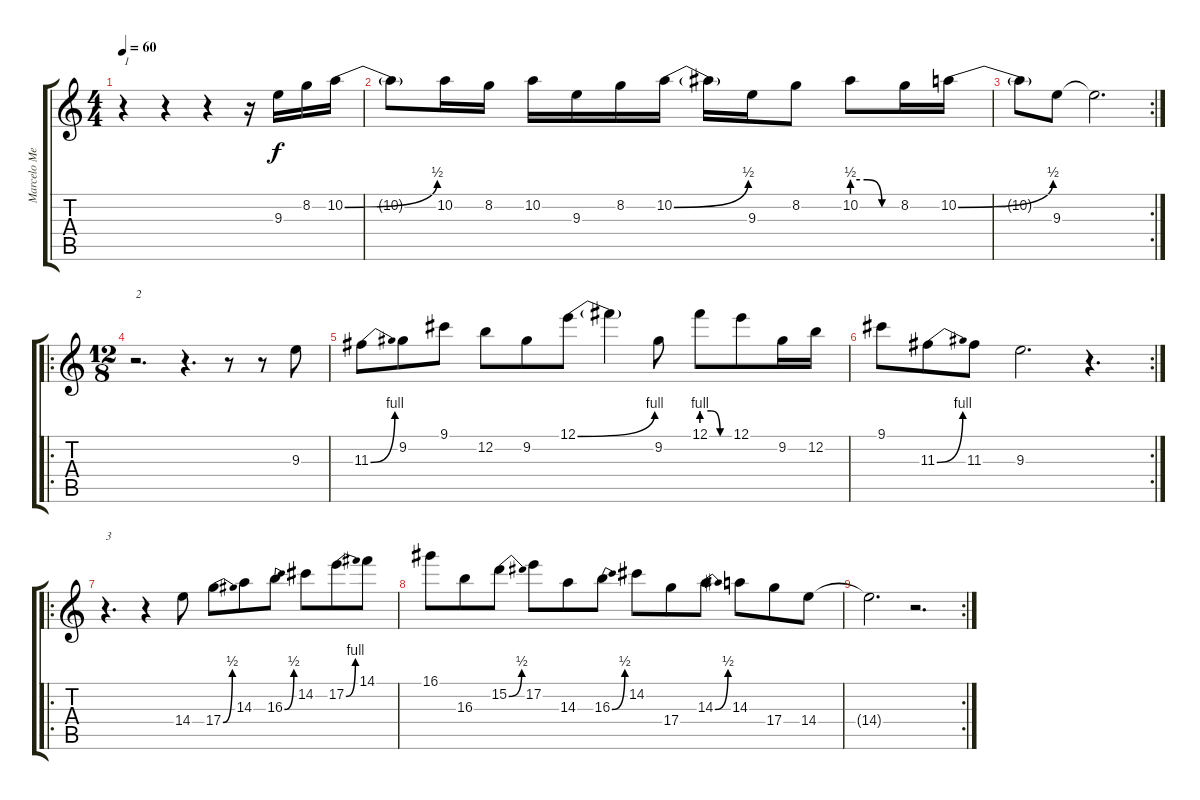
\track ("Marcelo Mello" "Marcelo Me") {instrument acousticguitarnylon}
\staff {score tabs}
\tuning (E4 B3 G3 D3 A2 E2) {hide}
\ts (4 4)
\tempo 60
\clef g2
\ks c
r.4{txt "1" dy f instrument acousticguitarnylon} r.4 r.4 r.16 9.3.16 8.2.16 10.2{be (bend 0 0 60 2)}.16 |
10.2{t}.8 10.2.16 8.2.16 10.2.16 9.3.16 8.2.16 10.2{be (bend 0 0 60 2)}.16 10.2{t}.16 9.3.16 8.2.8 10.2{be (custom 0 2 20 2 40 0 60 0)}.8 8.2.16 10.2{be (bend 0 0 60 2)}.16 |
\rc 2
10.2{t}.8 9.3.8 9.3{t}.2{d} |
\ro
\ts (12 8)
r.2{d txt "2"} r.4{d} r.8 r.8 9.3.8 |
11.3{be (bend 0 0 60 4)}.8 9.2.8 9.1.8 12.2.8 9.2.8 12.1{be (bend 0 0 60 4)}.8 12.1{t}.4 9.2.8 12.1{be (custom 0 4 20 4 40 0 60 0)}.8 12.1.8 9.2.16 12.2.16 |
\rc 2
9.1.8 11.3{be (bend 0 0 60 4)}.8 11.3.8 9.3.2{d} r.4{d} |
\ro
r.4{d txt "3"} r.4 14.4.8 17.4{be (bend 0 0 60 2)}.8 14.3.8 16.3{be (bend 0 0 60 2)}.8 14.2.8 17.2{be (bend 0 0 60 4)}.8 14.1.8 |
16.1.8 16.3.8 15.2{be (bend 0 0 60 2)}.8 17.2.8 14.3.8 16.3{be (bend 0 0 60 2)}.8 14.2.8 17.4.8 14.3{be (bend 0 0 60 2)}.8 14.3.8 17.4.8 14.4.8 |
\rc 2
14.4{t}.2{d} r.2{d}
